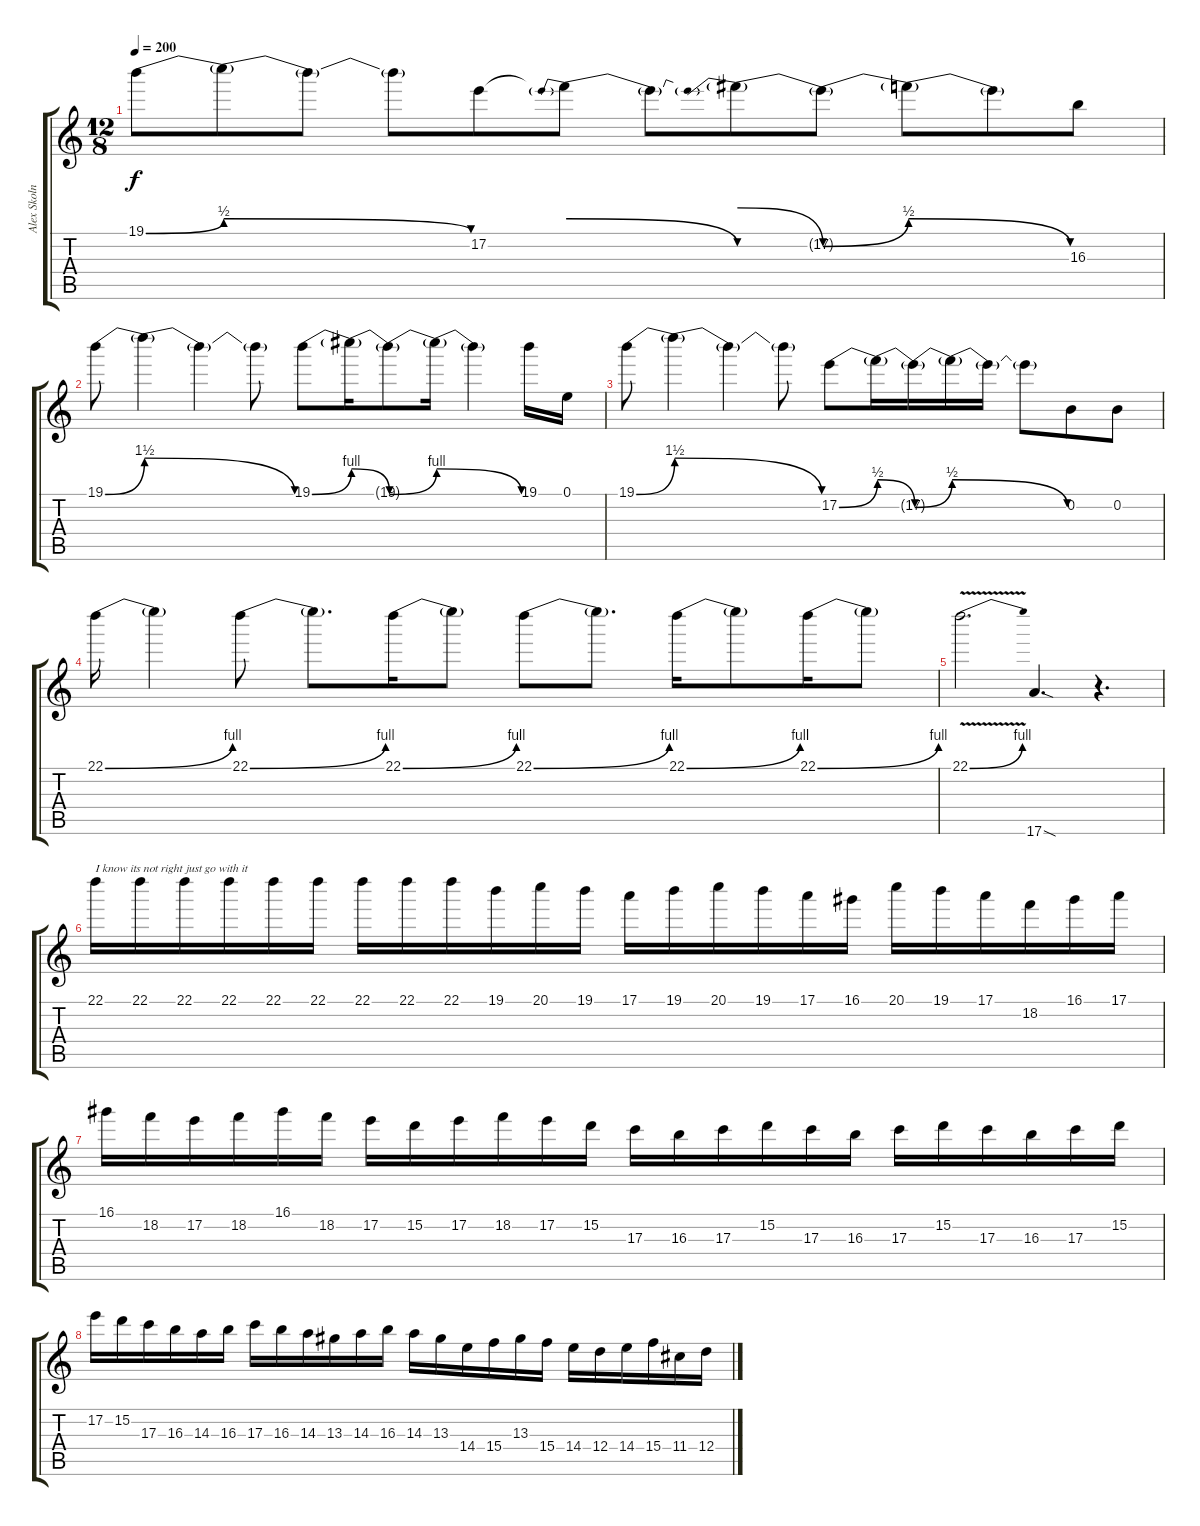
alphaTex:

\track ("Alex Skolnick" "Alex Skoln") {instrument distortionguitar}
\staff {score tabs}
\tuning (E4 B3 G3 D3 A2 E2) {hide}
\ts (12 8)
\tempo 200
\clef g2
\ks c
19.1{be (bend 0 0 60 2)}.8{dy f} 19.1{be (release 0 2 60 0) t}.8 19.1{t}.8 19.1{t}.8 17.2.8 17.2{be (prebendrelease 0 2 60 0) t}.8 17.2{t}.8 17.2{be (prebendrelease 0 4 60 0) t}.8 17.2{be (bend 0 0 60 2) t}.8 17.2{be (release 0 2 60 0) t}.8 17.2{t}.8 16.3.8 |
19.1{be (bend 0 0 60 6)}.8 19.1{be (release 0 6 60 0) t}.4 19.1{t}.4 19.1{t}.8 19.1{be (bend 0 0 60 4)}.8 19.1{be (release 0 4 60 0) t}.16 19.1{be (bend 0 0 60 4) t}.8 19.1{be (release 0 4 60 0) t}.16 19.1{t}.4 19.1.16 0.1.16 |
19.1{be (bend 0 0 60 6)}.8 19.1{be (release 0 6 60 0) t}.4 19.1{t}.4 19.1{t}.8 17.2{be (bend 0 0 60 2)}.8 17.2{be (release 0 2 60 0) t}.16 17.2{be (bend 0 0 60 2) t}.16 17.2{be (release 0 2 60 0) t}.16 17.2{t}.16 17.2{t}.8 0.2.8 0.2.8 |
22.1{be (bend 0 0 60 4)}.16 22.1{t}.4 22.1{be (bend 0 0 60 4)}.8 22.1{t}.8{d} 22.1{be (bend 0 0 60 4)}.16 22.1{t}.8 22.1{be (bend 0 0 60 4)}.8 22.1{t}.8{d} 22.1{be (bend 0 0 60 4)}.16 22.1{t}.8 22.1{be (bend 0 0 60 4)}.16 22.1{t}.8 |
22.1{be (bend 0 0 60 4) v}.2{d} 17.6{sod}.4{d} r.4{d} |
22.1.16{txt "I know its not right just go with it"} 22.1.16 22.1.16 22.1.16 22.1.16 22.1.16 22.1.16 22.1.16 22.1.16 19.1.16 20.1.16 19.1.16 17.1.16 19.1.16 20.1.16 19.1.16 17.1.16 16.1.16 20.1.16 19.1.16 17.1.16 18.2.16 16.1.16 17.1.16 |
16.1.16 18.2.16 17.2.16 18.2.16 16.1.16 18.2.16 17.2.16 15.2.16 17.2.16 18.2.16 17.2.16 15.2.16 17.3.16 16.3.16 17.3.16 15.2.16 17.3.16 16.3.16 17.3.16 15.2.16 17.3.16 16.3.16 17.3.16 15.2.16 |
17.2.16 15.2.16 17.3.16 16.3.16 14.3.16 16.3.16 17.3.16 16.3.16 14.3.16 13.3.16 14.3.16 16.3.16 14.3.16 13.3.16 14.4.16 15.4.16 13.3.16 15.4.16 14.4.16 12.4.16 14.4.16 15.4.16 11.4.16 12.4.16
